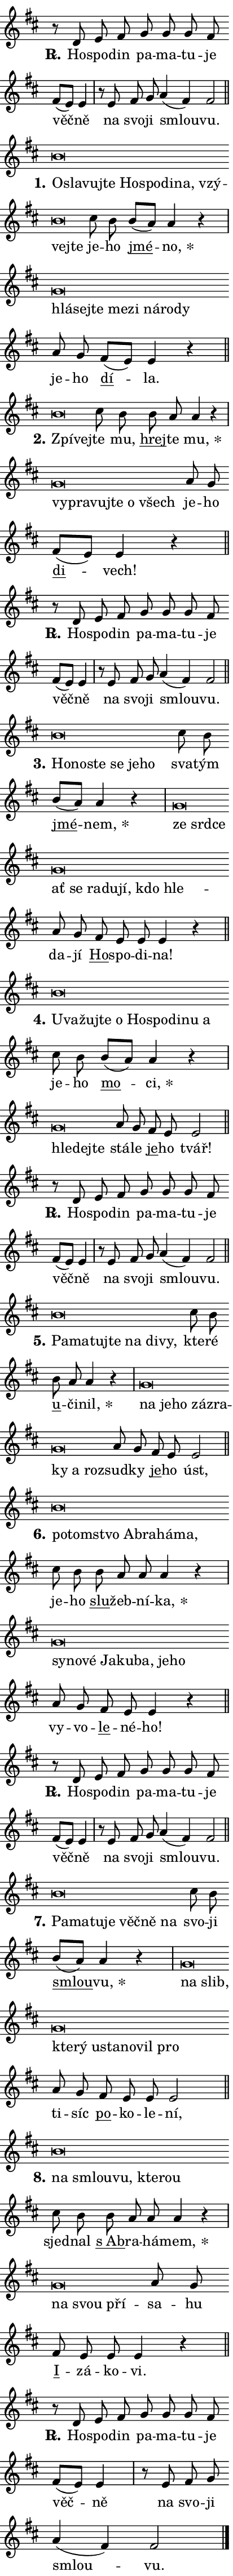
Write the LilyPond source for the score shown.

\version "2.24.0"
\header { tagline = "" }
\paper {
  indent = 0\cm
  top-margin = 0\cm
  right-margin = 0.13\cm % to fit lyric hyphens
  bottom-margin = 0\cm
  left-margin = 0\cm
  paper-width = 7\cm
  page-breaking = #ly:one-page-breaking
  system-system-spacing.basic-distance = #11
  score-system-spacing.basic-distance = #11
  ragged-last = ##f
}


%% Author: Thomas Morley
%% https://lists.gnu.org/archive/html/lilypond-user/2020-05/msg00002.html
#(define (line-position grob)
"Returns position of @var[grob} in current system:
   @code{'start}, if at first time-step
   @code{'end}, if at last time-step
   @code{'middle} otherwise
"
  (let* ((col (ly:item-get-column grob))
         (ln (ly:grob-object col 'left-neighbor))
         (rn (ly:grob-object col 'right-neighbor))
         (col-to-check-left (if (ly:grob? ln) ln col))
         (col-to-check-right (if (ly:grob? rn) rn col))
         (break-dir-left
           (and
             (ly:grob-property col-to-check-left 'non-musical #f)
             (ly:item-break-dir col-to-check-left)))
         (break-dir-right
           (and
             (ly:grob-property col-to-check-right 'non-musical #f)
             (ly:item-break-dir col-to-check-right))))
        (cond ((eqv? 1 break-dir-left) 'start)
              ((eqv? -1 break-dir-right) 'end)
              (else 'middle))))

#(define (tranparent-at-line-position vctor)
  (lambda (grob)
  "Relying on @code{line-position} select the relevant enry from @var{vctor}.
Used to determine transparency,"
    (case (line-position grob)
      ((end) (not (vector-ref vctor 0)))
      ((middle) (not (vector-ref vctor 1)))
      ((start) (not (vector-ref vctor 2))))))

noteHeadBreakVisibility =
#(define-music-function (break-visibility)(vector?)
"Makes @code{NoteHead}s transparent relying on @var{break-visibility}"
#{
  \override NoteHead.transparent =
    #(tranparent-at-line-position break-visibility)
#})

#(define delete-ledgers-for-transparent-note-heads
  (lambda (grob)
    "Reads whether a @code{NoteHead} is transparent.
If so this @code{NoteHead} is removed from @code{'note-heads} from
@var{grob}, which is supposed to be @code{LedgerLineSpanner}.
As a result ledgers are not printed for this @code{NoteHead}"
    (let* ((nhds-array (ly:grob-object grob 'note-heads))
           (nhds-list
             (if (ly:grob-array? nhds-array)
                 (ly:grob-array->list nhds-array)
                 '()))
           ;; Relies on the transparent-property being done before
           ;; Staff.LedgerLineSpanner.after-line-breaking is executed.
           ;; This is fragile ...
           (to-keep
             (remove
               (lambda (nhd)
                 (ly:grob-property nhd 'transparent #f))
               nhds-list)))
      ;; TODO find a better method to iterate over grob-arrays, similiar
      ;; to filter/remove etc for lists
      ;; For now rebuilt from scratch
      (set! (ly:grob-object grob 'note-heads)  '())
      (for-each
        (lambda (nhd)
          (ly:pointer-group-interface::add-grob grob 'note-heads nhd))
        to-keep))))

squashNotes = {
  \override NoteHead.X-extent = #'(-0.2 . 0.2)
  \override NoteHead.Y-extent = #'(-0.75 . 0)
  \override NoteHead.stencil =
    #(lambda (grob)
       (let ((pos (ly:grob-property grob 'staff-position)))
         (begin
           (if (< pos -7) (display "ERROR: Lower brevis then expected\n") (display ""))
           (if (<= pos -6) ly:text-interface::print ly:note-head::print))))
}
unSquashNotes = {
  \revert NoteHead.X-extent
  \revert NoteHead.Y-extent
  \revert NoteHead.stencil
}

hideNotes = \noteHeadBreakVisibility #begin-of-line-visible
unHideNotes = \noteHeadBreakVisibility #all-visible

% work-around for resetting accidentals
% https://lilypond.org/doc/v2.23/Documentation/notation/displaying-rhythms#unmetered-music
cadenzaMeasure = {
  \cadenzaOff
  \partial 1024 s1024
  \cadenzaOn
}

#(define-markup-command (accent layout props text) (markup?)
  "Underline accented syllable"
  (interpret-markup layout props
    #{\markup \override #'(offset . 4.3) \underline { #text }#}))

responsum = \markup \concat {
  "R" \hspace #-1.05 \path #0.1 #'((moveto 0 0.07) (lineto 0.9 0.8)) \hspace #0.05 "."
}

spaceSize = #0.6828661417322834 % exact space size for TeX Gyre Schola

\layout {
  \context {
    \Staff
    \remove "Time_signature_engraver"
    \override LedgerLineSpanner.after-line-breaking = #delete-ledgers-for-transparent-note-heads
  }
  \context {
    \Lyrics {
      \override LyricSpace.minimum-distance = \spaceSize
      \override LyricText.font-name = #"TeX Gyre Schola"
      \override LyricText.font-size = 1
      \override StanzaNumber.font-name = #"TeX Gyre Schola Bold"
      \override StanzaNumber.font-size = 1
    }
  }
  \context {
    \Score 
    \override NoteHead.text =
      #(lambda (grob) 
        (let ((pos (ly:grob-property grob 'staff-position)))
          #{\markup {
            \combine
              \halign #-0.55 \raise #(if (= pos -6) 0 0.5) \override #'(thickness . 2) \draw-line #'(3.2 . 0)
              \musicglyph "noteheads.sM1"
          }#}))
  }
}

% magnetic-lyrics.ily
%
%   written by
%     Jean Abou Samra <jean@abou-samra.fr>
%     Werner Lemberg <wl@gnu.org>
%
%   adapted by
%     Jiri Hon <jiri.hon@gmail.com>
%
% Version 2022-Apr-15

% https://www.mail-archive.com/lilypond-user@gnu.org/msg149350.html

#(define (Left_hyphen_pointer_engraver context)
   "Collect syllable-hyphen-syllable occurrences in lyrics and store
them in properties.  This engraver only looks to the left.  For
example, if the lyrics input is @code{foo -- bar}, it does the
following.

@itemize @bullet
@item
Set the @code{text} property of the @code{LyricHyphen} grob between
@q{foo} and @q{bar} to @code{foo}.

@item
Set the @code{left-hyphen} property of the @code{LyricText} grob with
text @q{foo} to the @code{LyricHyphen} grob between @q{foo} and
@q{bar}.
@end itemize

Use this auxiliary engraver in combination with the
@code{lyric-@/text::@/apply-@/magnetic-@/offset!} hook."
   (let ((hyphen #f)
         (text #f))
     (make-engraver
      (acknowledgers
       ((lyric-syllable-interface engraver grob source-engraver)
        (set! text grob)))
      (end-acknowledgers
       ((lyric-hyphen-interface engraver grob source-engraver)
        ;(when (not (grob::has-interface grob 'lyric-space-interface))
          (set! hyphen grob)));)
      ((stop-translation-timestep engraver)
       (when (and text hyphen)
         (ly:grob-set-object! text 'left-hyphen hyphen))
       (set! text #f)
       (set! hyphen #f)))))

#(define (lyric-text::apply-magnetic-offset! grob)
   "If the space between two syllables is less than the value in
property @code{LyricText@/.details@/.squash-threshold}, move the right
syllable to the left so that it gets concatenated with the left
syllable.

Use this function as a hook for
@code{LyricText@/.after-@/line-@/breaking} if the
@code{Left_@/hyphen_@/pointer_@/engraver} is active."
   (let ((hyphen (ly:grob-object grob 'left-hyphen #f)))
     (when hyphen
       (let ((left-text (ly:spanner-bound hyphen LEFT)))
         (when (grob::has-interface left-text 'lyric-syllable-interface)
           (let* ((common (ly:grob-common-refpoint grob left-text X))
                  (this-x-ext (ly:grob-extent grob common X))
                  (left-x-ext
                   (begin
                     ;; Trigger magnetism for left-text.
                     (ly:grob-property left-text 'after-line-breaking)
                     (ly:grob-extent left-text common X)))
                  ;; `delta` is the gap width between two syllables.
                  (delta (- (interval-start this-x-ext)
                            (interval-end left-x-ext)))
                  (details (ly:grob-property grob 'details))
                  (threshold (assoc-get 'squash-threshold details 0.2)))
             (when (< delta threshold)
               (let* (;; We have to manipulate the input text so that
                      ;; ligatures crossing syllable boundaries are not
                      ;; disabled.  For languages based on the Latin
                      ;; script this is essentially a beautification.
                      ;; However, for non-Western scripts it can be a
                      ;; necessity.
                      (lt (ly:grob-property left-text 'text))
                      (rt (ly:grob-property grob 'text))
                      (is-space (grob::has-interface hyphen 'lyric-space-interface))
                      (space (if is-space " " ""))
                      (extra-delta (if is-space spaceSize 0))
                      ;; Append new syllable.
                      (ltrt-space (if (and (string? lt) (string? rt))
                                (string-append lt space rt)
                                (make-concat-markup (list lt space rt))))
                      ;; Right-align `ltrt` to the right side.
                      (ltrt-space-markup (grob-interpret-markup
                               grob
                               (make-translate-markup
                                (cons (interval-length this-x-ext) 0)
                                (make-right-align-markup ltrt-space)))))
                 (begin
                   ;; Don't print `left-text`.
                   (ly:grob-set-property! left-text 'stencil #f)
                   ;; Set text and stencil (which holds all collected
                   ;; syllables so far) and shift it to the left.
                   (ly:grob-set-property! grob 'text ltrt-space)
                   (ly:grob-set-property! grob 'stencil ltrt-space-markup)
                   (ly:grob-translate-axis! grob (- (- delta extra-delta)) X))))))))))


#(define (lyric-hyphen::displace-bounds-first grob)
   ;; Make very sure this callback isn't triggered too early.
   (let ((left (ly:spanner-bound grob LEFT))
         (right (ly:spanner-bound grob RIGHT)))
     (ly:grob-property left 'after-line-breaking)
     (ly:grob-property right 'after-line-breaking)
     (ly:lyric-hyphen::print grob)))

squashThreshold = #0.4

\layout {
  \context {
    \Lyrics
    \consists #Left_hyphen_pointer_engraver
    \override LyricText.after-line-breaking =
      #lyric-text::apply-magnetic-offset!
    \override LyricHyphen.stencil = #lyric-hyphen::displace-bounds-first
    \override LyricText.details.squash-threshold = \squashThreshold
    \override LyricHyphen.minimum-distance = 0
    \override LyricHyphen.minimum-length = \squashThreshold
  }
}

squashText = \override LyricText.details.squash-threshold = 9999
unSquashText = \override LyricText.details.squash-threshold = \squashThreshold

leftText = \override LyricText.self-alignment-X = #LEFT
unLeftText = \revert LyricText.self-alignment-X

starOffset = #(lambda (grob) 
                (let ((x_offset (ly:self-alignment-interface::aligned-on-x-parent grob)))
                  (if (= x_offset 0) 0 (+ x_offset 1.2))))

star = #(define-music-function (syllable)(string?)
"Append star separator at the end of a syllable"
#{
  \once \override LyricText.X-offset = #starOffset
  \lyricmode { \markup {
    #syllable
    \override #'((font-name . "TeX Gyre Schola Bold")) \hspace #0.2 \lower #0.65 \larger "*"
  } }
#})

starAccent = #(define-music-function (syllable)(string?)
"Append star separator at the end of a syllable and make accent"
#{
  \once \override LyricText.X-offset = #starOffset
  \lyricmode { \markup {
    \accent #syllable
    \override #'((font-name . "TeX Gyre Schola Bold")) \hspace #0.2 \lower #0.65 \larger "*"
  } }
#})

breath = #(define-music-function (syllable)(string?)
"Append breathing indicator at the end of a syllable"
#{
  \lyricmode { \markup { #syllable "+" } }
#})

optionalBreath = #(define-music-function (syllable)(string?)
"Append optional breathing indicator at the end of a syllable"
#{
  \lyricmode { \markup { #syllable "(+)" } }
#})


\score {
    <<
        \new Voice = "melody" { \cadenzaOn \key d \major \relative { r8 d' e fis g g g fis \bar "" fis[( e)] e4 \cadenzaMeasure \bar "|" r8 e fis g \bar "" a4( fis) fis2 \cadenzaMeasure \bar "||" \break } }
        \new Lyrics \lyricsto "melody" { \lyricmode { \set stanza = \responsum
Ho -- spo -- din pa -- ma -- tu -- je věč -- ně na svo -- ji smlou -- vu. } }
    >>
    \layout {}
}

\score {
    <<
        \new Voice = "melody" { \cadenzaOn \key d \major \relative { \squashNotes b'\breve*1/16 \hideNotes \breve*1/16 \bar "" \breve*1/16 \bar "" \breve*1/16 \bar "" \breve*1/16 \bar "" \breve*1/16 \bar "" \breve*1/16 \bar "" \breve*1/16 \bar "" \breve*1/16 \bar "" \breve*1/16 \breve*1/16 \bar "" \unHideNotes \unSquashNotes cis8 b \bar "" b[( a)] a4 r \cadenzaMeasure \bar "|" \squashNotes g\breve*1/16 \hideNotes \breve*1/16 \bar "" \breve*1/16 \bar "" \breve*1/16 \bar "" \breve*1/16 \bar "" \breve*1/16 \bar "" \breve*1/16 \breve*1/16 \bar "" \unHideNotes \unSquashNotes a8 g \bar "" fis[( e)] e4 r \cadenzaMeasure \bar "||" \break } }
        \new Lyrics \lyricsto "melody" { \lyricmode { \set stanza = "1."
\leftText O -- \squashText sla -- vuj -- te Ho -- spo -- di -- na, vzý -- vej -- te \unLeftText \unSquashText je -- ho \markup \accent jmé -- \star no, \leftText hlá -- \squashText sej -- te me -- zi ná -- ro -- dy \unLeftText \unSquashText je -- ho \markup \accent dí -- la. } }
    >>
    \layout {}
}

\score {
    <<
        \new Voice = "melody" { \cadenzaOn \key d \major \relative { \squashNotes b'\breve*1/16 \hideNotes \breve*1/16 \bar "" \unHideNotes \unSquashNotes cis8 b \bar "" b a a4 r \cadenzaMeasure \bar "|" \squashNotes g\breve*1/16 \hideNotes \breve*1/16 \bar "" \breve*1/16 \bar "" \breve*1/16 \bar "" \breve*1/16 \breve*1/16 \bar "" \unHideNotes \unSquashNotes a8 g \bar "" fis[( e)] e4 r \cadenzaMeasure \bar "||" \break } }
        \new Lyrics \lyricsto "melody" { \lyricmode { \set stanza = "2."
\leftText Zpí -- \squashText vej -- \unLeftText \unSquashText te mu, \markup \accent hrej -- te \star mu, \leftText vy -- \squashText pra -- vuj -- te o všech \unLeftText \unSquashText je -- ho \markup \accent di -- vech! } }
    >>
    \layout {}
}

\score {
    <<
        \new Voice = "melody" { \cadenzaOn \key d \major \relative { r8 d' e fis g g g fis \bar "" fis[( e)] e4 \cadenzaMeasure \bar "|" r8 e fis g \bar "" a4( fis) fis2 \cadenzaMeasure \bar "||" \break } }
        \new Lyrics \lyricsto "melody" { \lyricmode { \set stanza = \responsum
Ho -- spo -- din pa -- ma -- tu -- je věč -- ně na svo -- ji smlou -- vu. } }
    >>
    \layout {}
}

\score {
    <<
        \new Voice = "melody" { \cadenzaOn \key d \major \relative { \squashNotes b'\breve*1/16 \hideNotes \breve*1/16 \bar "" \breve*1/16 \bar "" \breve*1/16 \bar "" \breve*1/16 \breve*1/16 \bar "" \unHideNotes \unSquashNotes cis8 b \bar "" b[( a)] a4 r \cadenzaMeasure \bar "|" \squashNotes g\breve*1/16 \hideNotes \breve*1/16 \bar "" \breve*1/16 \bar "" \breve*1/16 \bar "" \breve*1/16 \bar "" \breve*1/16 \bar "" \breve*1/16 \bar "" \breve*1/16 \bar "" \breve*1/16 \breve*1/16 \bar "" \unHideNotes \unSquashNotes a8 g \bar "" fis e e e4 r \cadenzaMeasure \bar "||" \break } }
        \new Lyrics \lyricsto "melody" { \lyricmode { \set stanza = "3."
\leftText Ho -- \squashText no -- ste se je -- ho \unLeftText \unSquashText sva -- tým \markup \accent jmé -- \star nem, \leftText ze \squashText srd -- ce ať se ra -- du -- jí, kdo hle -- \unLeftText \unSquashText da -- jí \markup \accent Ho -- spo -- di -- na! } }
    >>
    \layout {}
}

\score {
    <<
        \new Voice = "melody" { \cadenzaOn \key d \major \relative { \squashNotes b'\breve*1/16 \hideNotes \breve*1/16 \bar "" \breve*1/16 \bar "" \breve*1/16 \bar "" \breve*1/16 \bar "" \breve*1/16 \bar "" \breve*1/16 \bar "" \breve*1/16 \bar "" \breve*1/16 \breve*1/16 \bar "" \unHideNotes \unSquashNotes cis8 b \bar "" b[( a)] a4 r \cadenzaMeasure \bar "|" \squashNotes g\breve*1/16 \hideNotes \breve*1/16 \breve*1/16 \bar "" \unHideNotes \unSquashNotes a8 g \bar "" fis e e2 \cadenzaMeasure \bar "||" \break } }
        \new Lyrics \lyricsto "melody" { \lyricmode { \set stanza = "4."
\leftText U -- \squashText va -- žuj -- te o Ho -- spo -- di -- nu a \unLeftText \unSquashText je -- ho \markup \accent mo -- \star ci, \leftText hle -- \squashText dej -- te \unLeftText \unSquashText stá -- le \markup \accent je -- ho tvář! } }
    >>
    \layout {}
}

\score {
    <<
        \new Voice = "melody" { \cadenzaOn \key d \major \relative { r8 d' e fis g g g fis \bar "" fis[( e)] e4 \cadenzaMeasure \bar "|" r8 e fis g \bar "" a4( fis) fis2 \cadenzaMeasure \bar "||" \break } }
        \new Lyrics \lyricsto "melody" { \lyricmode { \set stanza = \responsum
Ho -- spo -- din pa -- ma -- tu -- je věč -- ně na svo -- ji smlou -- vu. } }
    >>
    \layout {}
}

\score {
    <<
        \new Voice = "melody" { \cadenzaOn \key d \major \relative { \squashNotes b'\breve*1/16 \hideNotes \breve*1/16 \bar "" \breve*1/16 \bar "" \breve*1/16 \bar "" \breve*1/16 \bar "" \breve*1/16 \breve*1/16 \bar "" \unHideNotes \unSquashNotes cis8 b \bar "" b a a4 r \cadenzaMeasure \bar "|" \squashNotes g\breve*1/16 \hideNotes \breve*1/16 \bar "" \breve*1/16 \bar "" \breve*1/16 \bar "" \breve*1/16 \bar "" \breve*1/16 \bar "" \breve*1/16 \breve*1/16 \bar "" \unHideNotes \unSquashNotes a8 g \bar "" fis e e2 \cadenzaMeasure \bar "||" \break } }
        \new Lyrics \lyricsto "melody" { \lyricmode { \set stanza = "5."
\leftText Pa -- \squashText ma -- tuj -- te na di -- vy, \unLeftText \unSquashText kte -- ré \markup \accent u -- či -- \star nil, \leftText na \squashText je -- ho zá -- zra -- ky a roz -- \unLeftText \unSquashText sud -- ky \markup \accent je -- ho úst, } }
    >>
    \layout {}
}

\score {
    <<
        \new Voice = "melody" { \cadenzaOn \key d \major \relative { \squashNotes b'\breve*1/16 \hideNotes \breve*1/16 \bar "" \breve*1/16 \bar "" \breve*1/16 \bar "" \breve*1/16 \bar "" \breve*1/16 \breve*1/16 \bar "" \unHideNotes \unSquashNotes cis8 b \bar "" b a a a4 r \cadenzaMeasure \bar "|" \squashNotes g\breve*1/16 \hideNotes \breve*1/16 \bar "" \breve*1/16 \bar "" \breve*1/16 \bar "" \breve*1/16 \bar "" \breve*1/16 \bar "" \breve*1/16 \breve*1/16 \bar "" \unHideNotes \unSquashNotes a8 g \bar "" fis e e4 r \cadenzaMeasure \bar "||" \break } }
        \new Lyrics \lyricsto "melody" { \lyricmode { \set stanza = "6."
\leftText po -- \squashText tom -- stvo Ab -- ra -- há -- ma, \unLeftText \unSquashText je -- ho \markup \accent slu -- žeb -- ní -- \star ka, \leftText sy -- \squashText no -- vé Ja -- ku -- ba, je -- ho \unLeftText \unSquashText vy -- vo -- \markup \accent le -- né -- ho! } }
    >>
    \layout {}
}

\score {
    <<
        \new Voice = "melody" { \cadenzaOn \key d \major \relative { r8 d' e fis g g g fis \bar "" fis[( e)] e4 \cadenzaMeasure \bar "|" r8 e fis g \bar "" a4( fis) fis2 \cadenzaMeasure \bar "||" \break } }
        \new Lyrics \lyricsto "melody" { \lyricmode { \set stanza = \responsum
Ho -- spo -- din pa -- ma -- tu -- je věč -- ně na svo -- ji smlou -- vu. } }
    >>
    \layout {}
}

\score {
    <<
        \new Voice = "melody" { \cadenzaOn \key d \major \relative { \squashNotes b'\breve*1/16 \hideNotes \breve*1/16 \bar "" \breve*1/16 \bar "" \breve*1/16 \bar "" \breve*1/16 \bar "" \breve*1/16 \breve*1/16 \bar "" \unHideNotes \unSquashNotes cis8 b \bar "" b[( a)] a4 r \cadenzaMeasure \bar "|" \squashNotes g\breve*1/16 \hideNotes \breve*1/16 \bar "" \breve*1/16 \bar "" \breve*1/16 \bar "" \breve*1/16 \bar "" \breve*1/16 \bar "" \breve*1/16 \bar "" \breve*1/16 \breve*1/16 \bar "" \unHideNotes \unSquashNotes a8 g \bar "" fis e e e2 \cadenzaMeasure \bar "||" \break } }
        \new Lyrics \lyricsto "melody" { \lyricmode { \set stanza = "7."
\leftText Pa -- \squashText ma -- tu -- je věč -- ně na \unLeftText \unSquashText svo -- ji \markup \accent smlou -- \star vu, \leftText na \squashText slib, kte -- rý u -- sta -- no -- vil pro \unLeftText \unSquashText ti -- síc \markup \accent po -- ko -- le -- ní, } }
    >>
    \layout {}
}

\score {
    <<
        \new Voice = "melody" { \cadenzaOn \key d \major \relative { \squashNotes b'\breve*1/16 \hideNotes \breve*1/16 \bar "" \breve*1/16 \bar "" \breve*1/16 \breve*1/16 \bar "" \unHideNotes \unSquashNotes cis8 b \bar "" b a a a4 r \cadenzaMeasure \bar "|" \squashNotes g\breve*1/16 \hideNotes \breve*1/16 \breve*1/16 \bar "" \unHideNotes \unSquashNotes a8 g \bar "" fis e e e4 r \cadenzaMeasure \bar "||" \break } }
        \new Lyrics \lyricsto "melody" { \lyricmode { \set stanza = "8."
\leftText na \squashText smlou -- vu, kte -- rou \unLeftText \unSquashText sjed -- nal \markup \accent "s Ab" -- ra -- há -- \star mem, \leftText na \squashText svou pří -- \unLeftText \unSquashText sa -- hu \markup \accent I -- zá -- ko -- vi. } }
    >>
    \layout {}
}

\score {
    <<
        \new Voice = "melody" { \cadenzaOn \key d \major \relative { r8 d' e fis g g g fis \bar "" fis[( e)] e4 \cadenzaMeasure \bar "|" r8 e fis g \bar "" a4( fis) fis2 \cadenzaMeasure \bar "||" \break } \bar "|." }
        \new Lyrics \lyricsto "melody" { \lyricmode { \set stanza = \responsum
Ho -- spo -- din pa -- ma -- tu -- je věč -- ně na svo -- ji smlou -- vu. } }
    >>
    \layout {}
}
